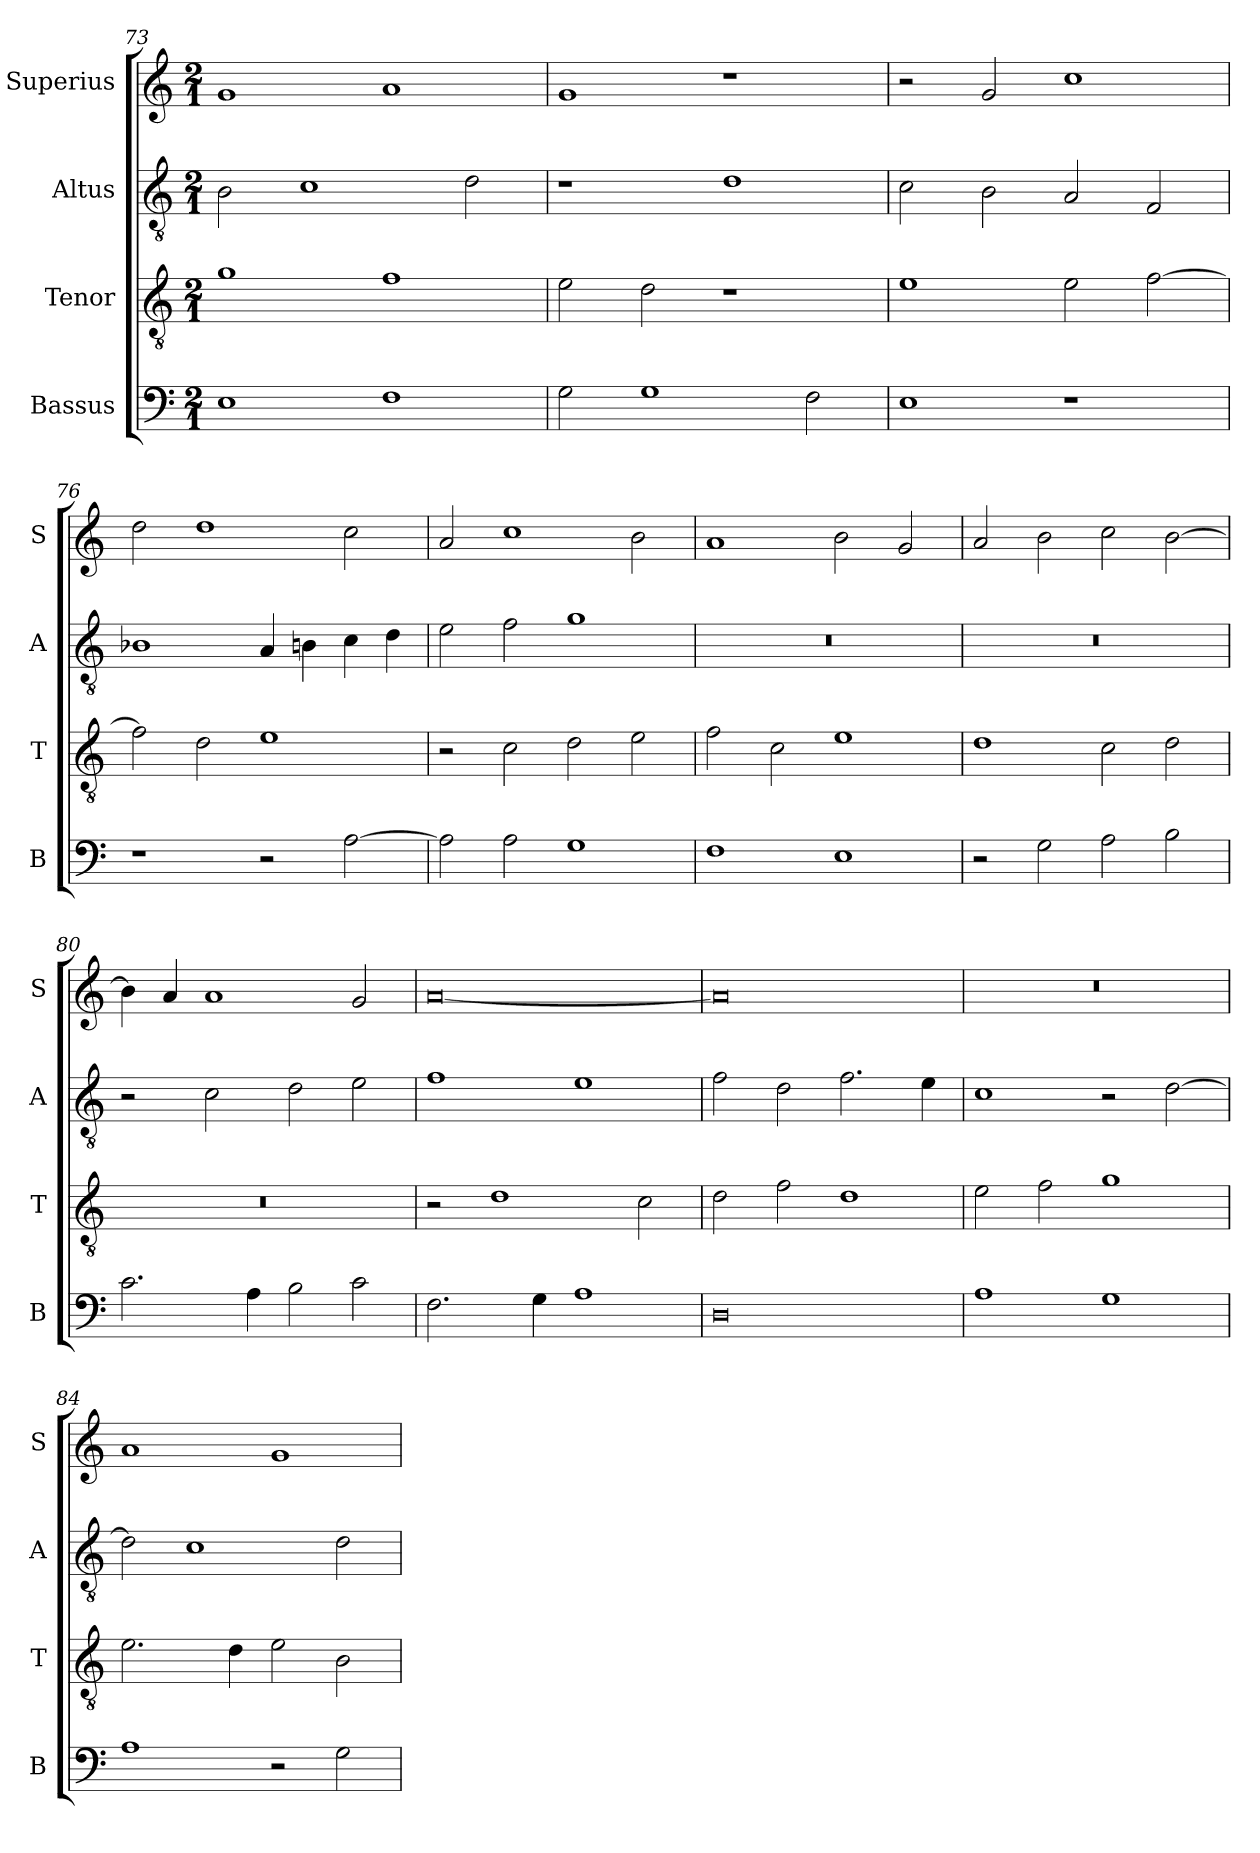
**kern	**kern	**kern	**kern
*part4	*part3	*part2	*part1
*staff4	*staff3	*staff2	*staff1
*I"Bassus	*I"Tenor	*I"Altus	*I"Superius
*I'B	*I'T	*I'A	*I'S
*clefF4	*clefGv2	*clefGv2	*clefG2
*k[]	*k[]	*k[]	*k[]
*C:	*C:	*C:	*C:
*M2/1	*M2/1	*M2/1	*M2/1
=73	=73	=73	=73
1E	1g	2B	1g
.	.	1c	.
1F	1f	.	1a
.	.	2d	.
=74	=74	=74	=74
2G	2e	1r	1g
1G	2d	.	.
.	1r	1d	1r
2F	.	.	.
=75	=75	=75	=75
1E	1e	2c	2r
.	.	2B	2g
1r	2e	2A	1cc
.	[2f	2F	.
=76	=76	=76	=76
1r	2f]	1B-X	2dd
.	2d	.	1dd
2r	1e	4A	.
.	.	4Bn	.
[2A	.	4c	2cc
.	.	4d	.
=77	=77	=77	=77
2A]	2r	2e	2a
2A	2c	2f	1cc
1G	2d	1g	.
.	2e	.	2b
=78	=78	=78	=78
1F	2f	0r	1a
.	2c	.	.
1E	1e	.	2b
.	.	.	2g
=79	=79	=79	=79
2r	1d	0r	2a
2G	.	.	2b
2A	2c	.	2cc
2B	2d	.	[2b
=80	=80	=80	=80
2.c	0r	2r	4b]
.	.	.	4a
.	.	2c	1a
4A	.	.	.
2B	.	2d	.
2c	.	2e	2g
=81	=81	=81	=81
2.F	2r	1f	[0a
.	1d	.	.
4G	.	.	.
1A	.	1e	.
.	2c	.	.
=82	=82	=82	=82
0D	2d	2f	0a]
.	2f	2d	.
.	1d	2.f	.
.	.	4e	.
=83	=83	=83	=83
1A	2e	1c	0r
.	2f	.	.
1G	1g	2r	.
.	.	[2d	.
=84	=84	=84	=84
1A	2.e	2d]	1a
.	.	1c	.
.	4d	.	.
2r	2e	.	1g
2G	2B	2d	.
=	=	=	=
*-	*-	*-	*-
